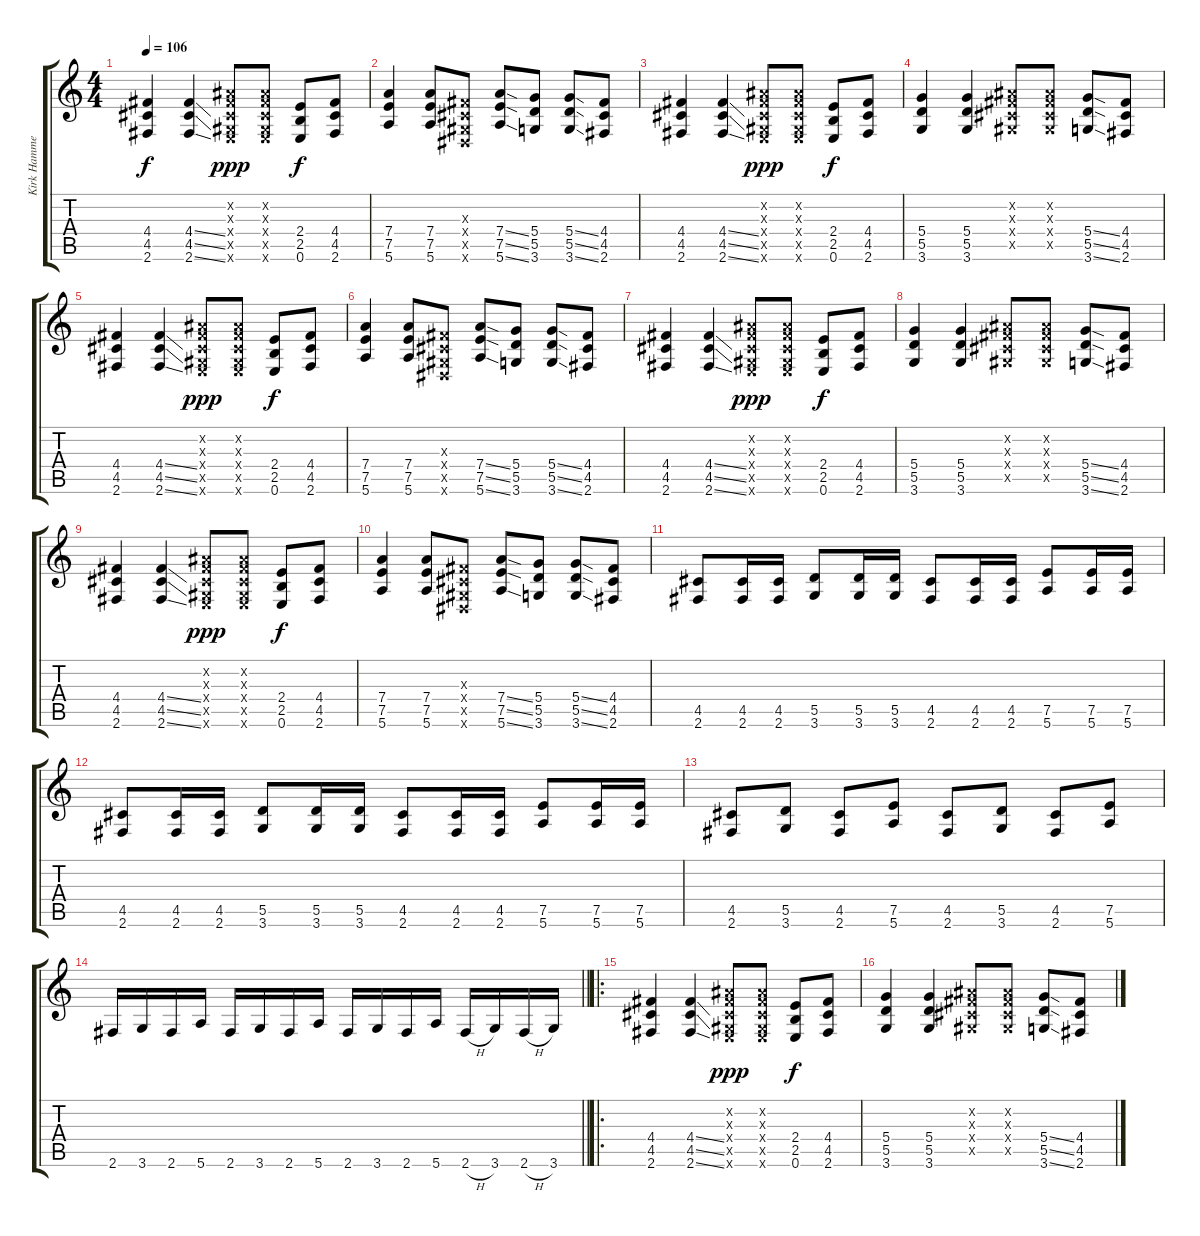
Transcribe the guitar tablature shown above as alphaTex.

\track ("Kirk Hammett" "Kirk Hamme") {instrument distortionguitar}
\staff {score tabs}
\tuning (E4 B3 G3 D3 A2 E2) {hide}
\ts (4 4)
\tempo 106
\clef g2
\ks c
(4.4 4.5 2.6).4{dy f} (4.4{ss} 4.5{ss} 2.6{ss}).4 (-1.2{x} -1.3{x} -1.4{x} -1.5{x} 0.6{x}).8{dy ppp} (-1.2{x} -1.3{x} -1.4{x} -1.5{x} 0.6{x}).8 (2.4 2.5 0.6).8{dy f} (4.4 4.5 2.6).8 |
(7.4 7.5 5.6).4 (7.4 7.5 5.6).8 (-1.3{x} -1.4{x} -1.5{x} -1.6{x}).8 (7.4{ss} 7.5{ss} 5.6{ss}).8 (5.4 5.5 3.6).8 (5.4{ss} 5.5{ss} 3.6{ss}).8 (4.4 4.5 2.6).8 |
(4.4 4.5 2.6).4 (4.4{ss} 4.5{ss} 2.6{ss}).4 (-1.2{x} -1.3{x} -1.4{x} -1.5{x} 0.6{x}).8{dy ppp} (-1.2{x} -1.3{x} -1.4{x} -1.5{x} 0.6{x}).8 (2.4 2.5 0.6).8{dy f} (4.4 4.5 2.6).8 |
(5.4 5.5 3.6).4 (5.4 5.5 3.6).4 (-1.2{x} -1.3{x} -1.4{x} -1.5{x}).8 (-1.2{x} -1.3{x} -1.4{x} -1.5{x}).8 (5.4{ss} 5.5{ss} 3.6{ss}).8 (4.4 4.5 2.6).8 |
(4.4 4.5 2.6).4 (4.4{ss} 4.5{ss} 2.6{ss}).4 (-1.2{x} -1.3{x} -1.4{x} -1.5{x} 0.6{x}).8{dy ppp} (-1.2{x} -1.3{x} -1.4{x} -1.5{x} 0.6{x}).8 (2.4 2.5 0.6).8{dy f} (4.4 4.5 2.6).8 |
(7.4 7.5 5.6).4 (7.4 7.5 5.6).8 (-1.3{x} -1.4{x} -1.5{x} -1.6{x}).8 (7.4{ss} 7.5{ss} 5.6{ss}).8 (5.4 5.5 3.6).8 (5.4{ss} 5.5{ss} 3.6{ss}).8 (4.4 4.5 2.6).8 |
(4.4 4.5 2.6).4 (4.4{ss} 4.5{ss} 2.6{ss}).4 (-1.2{x} -1.3{x} -1.4{x} -1.5{x} 0.6{x}).8{dy ppp} (-1.2{x} -1.3{x} -1.4{x} -1.5{x} 0.6{x}).8 (2.4 2.5 0.6).8{dy f} (4.4 4.5 2.6).8 |
(5.4 5.5 3.6).4 (5.4 5.5 3.6).4 (-1.2{x} -1.3{x} -1.4{x} -1.5{x}).8 (-1.2{x} -1.3{x} -1.4{x} -1.5{x}).8 (5.4{ss} 5.5{ss} 3.6{ss}).8 (4.4 4.5 2.6).8 |
(4.4 4.5 2.6).4 (4.4{ss} 4.5{ss} 2.6{ss}).4 (-1.2{x} -1.3{x} -1.4{x} -1.5{x} 0.6{x}).8{dy ppp} (-1.2{x} -1.3{x} -1.4{x} -1.5{x} 0.6{x}).8 (2.4 2.5 0.6).8{dy f} (4.4 4.5 2.6).8 |
(7.4 7.5 5.6).4 (7.4 7.5 5.6).8 (-1.3{x} -1.4{x} -1.5{x} -1.6{x}).8 (7.4{ss} 7.5{ss} 5.6{ss}).8 (5.4 5.5 3.6).8 (5.4{ss} 5.5{ss} 3.6{ss}).8 (4.4 4.5 2.6).8 |
(4.5 2.6).8 (4.5 2.6).16 (4.5 2.6).16 (5.5 3.6).8 (5.5 3.6).16 (5.5 3.6).16 (4.5 2.6).8 (4.5 2.6).16 (4.5 2.6).16 (7.5 5.6).8 (7.5 5.6).16 (7.5 5.6).16 |
(4.5 2.6).8 (4.5 2.6).16 (4.5 2.6).16 (5.5 3.6).8 (5.5 3.6).16 (5.5 3.6).16 (4.5 2.6).8 (4.5 2.6).16 (4.5 2.6).16 (7.5 5.6).8 (7.5 5.6).16 (7.5 5.6).16 |
(4.5 2.6).8 (5.5 3.6).8 (4.5 2.6).8 (7.5 5.6).8 (4.5 2.6).8 (5.5 3.6).8 (4.5 2.6).8 (7.5 5.6).8 |
\barLineRight lightlight
2.6.16 3.6.16 2.6.16 5.6.16 2.6.16 3.6.16 2.6.16 5.6.16 2.6.16 3.6.16 2.6.16 5.6.16 2.6{h}.16 3.6.16 2.6{h}.16 3.6.16 |
\ro
(4.4 4.5 2.6).4 (4.4{ss} 4.5{ss} 2.6{ss}).4 (-1.2{x} -1.3{x} -1.4{x} -1.5{x} 0.6{x}).8{dy ppp} (-1.2{x} -1.3{x} -1.4{x} -1.5{x} 0.6{x}).8 (2.4 2.5 0.6).8{dy f} (4.4 4.5 2.6).8 |
(5.4 5.5 3.6).4 (5.4 5.5 3.6).4 (-1.2{x} -1.3{x} -1.4{x} -1.5{x}).8 (-1.2{x} -1.3{x} -1.4{x} -1.5{x}).8 (5.4{ss} 5.5{ss} 3.6{ss}).8 (4.4 4.5 2.6).8
